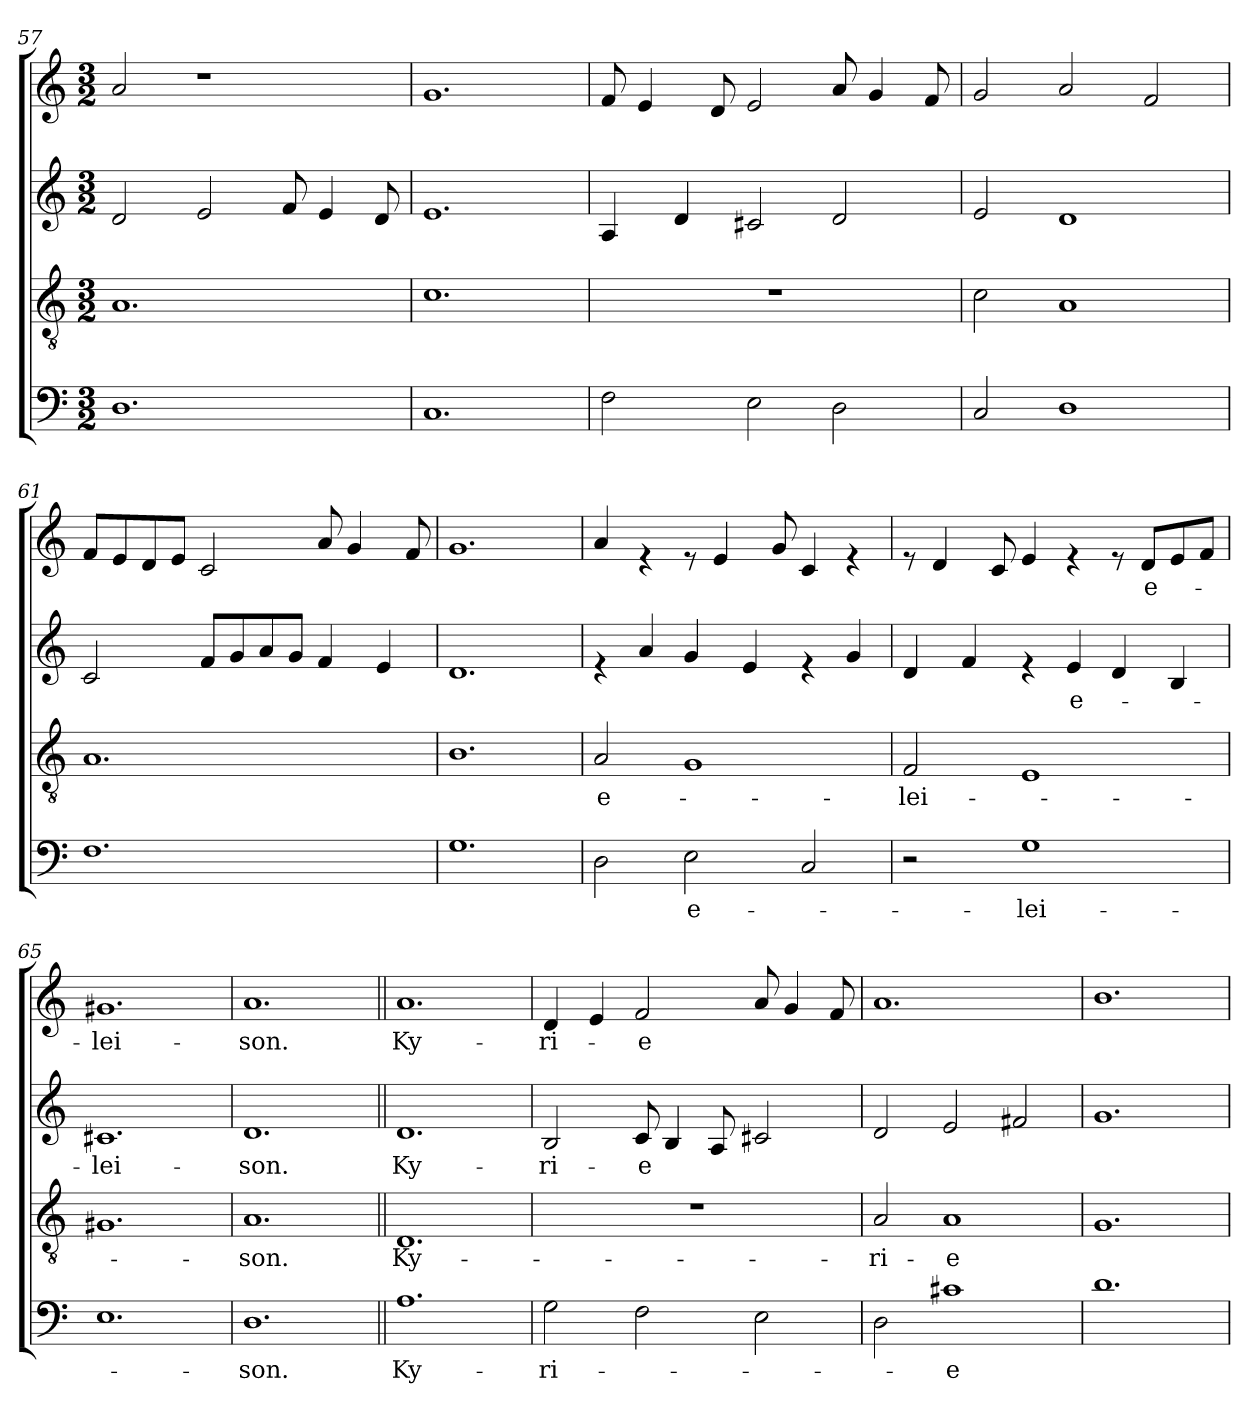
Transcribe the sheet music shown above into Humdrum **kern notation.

**kern	**text	**kern	**text	**kern	**text	**kern	**text
*part4	*part4	*part3	*part3	*part2	*part2	*part1	*part1
*staff4	*staff4	*staff3	*staff3	*staff2	*staff2	*staff1	*staff1
*clefF4	*	*clefGv2	*	*clefG2	*	*clefG2	*
*k[]	*	*k[]	*	*k[]	*	*k[]	*
*C:	*	*C:	*	*C:	*	*C:	*
*M3/2	*	*M3/2	*	*M3/2	*	*M3/2	*
=57	=57	=57	=57	=57	=57	=57	=57
1.D	.	1.A	.	2d/	.	2a/	.
.	.	.	.	2e/	.	1r	.
.	.	.	.	8f/	.	.	.
.	.	.	.	4e/	.	.	.
.	.	.	.	8d/	.	.	.
=58	=58	=58	=58	=58	=58	=58	=58
1.C	.	1.c	.	1.e	.	1.g	.
=59	=59	=59	=59	=59	=59	=59	=59
!	!	!LO:N:vis=1	!	!	!	!	!
2F\	.	1.r	.	4A/	.	8f/	.
.	.	.	.	.	.	4e/	.
.	.	.	.	4d/	.	.	.
.	.	.	.	.	.	8d/	.
2E\	.	.	.	2c#X/	.	2e/	.
2D\	.	.	.	2d/	.	8a/	.
.	.	.	.	.	.	4g/	.
.	.	.	.	.	.	8f/	.
!!LO:PB:g=z
=60	=60	=60	=60	=60	=60	=60	=60
2C/	.	2c\	.	2e/	.	2g/	.
1D	.	1A	.	1d	.	2a/	.
.	.	.	.	.	.	2f/	.
=61	=61	=61	=61	=61	=61	=61	=61
1.F	.	1.A	.	2c/	.	8f/L	.
.	.	.	.	.	.	8e/	.
.	.	.	.	.	.	8d/	.
.	.	.	.	.	.	8e/J	.
.	.	.	.	8f/L	.	2c/	.
.	.	.	.	8g/	.	.	.
.	.	.	.	8a/	.	.	.
.	.	.	.	8g/J	.	.	.
.	.	.	.	4f/	.	8a/	.
.	.	.	.	.	.	4g/	.
.	.	.	.	4e/	.	.	.
.	.	.	.	.	.	8f/	.
=62	=62	=62	=62	=62	=62	=62	=62
1.G	.	1.B	.	1.d	.	1.g	.
=63	=63	=63	=63	=63	=63	=63	=63
!	!	!	!LO:LY:b	!	!	!	!
2D\	.	2A/	e-	4re	.	4a/	.
.	.	.	.	4a/	.	4re	.
!	!LO:LY:b	!	!	!	!	!	!
2E\	e-	1G	.	4g/	.	8re	.
.	.	.	.	.	.	4e/	.
.	.	.	.	4e/	.	.	.
.	.	.	.	.	.	8g/	.
2C/	.	.	.	4re	.	4c/	.
.	.	.	.	4g/	.	4re	.
=64	=64	=64	=64	=64	=64	=64	=64
!	!	!	!LO:LY:b	!	!	!	!
2r	.	2F/	-lei-	4d/	.	8re	.
.	.	.	.	.	.	4d/	.
.	.	.	.	4f/	.	.	.
.	.	.	.	.	.	8c/	.
!	!LO:LY:b	!	!	!	!	!	!
1G	-lei-	1E	.	4re	.	4e/	.
!	!	!	!	!	!LO:LY:b	!	!
.	.	.	.	4e/	e-	4re	.
.	.	.	.	4d/	.	8re	.
!	!	!	!	!	!	!	!LO:LY:b
.	.	.	.	.	.	8d/L	e-
.	.	.	.	4B/	.	8e/	.
.	.	.	.	.	.	8f/J	.
!!LO:LB:g=z
=65	=65	=65	=65	=65	=65	=65	=65
!	!	!	!	!	!LO:LY:b	!	!LO:LY:b
1.E	.	1.G#X	.	1.c#X	-lei-	1.g#X	-lei-
=66	=66	=66	=66	=66	=66	=66	=66
!	!LO:LY:b	!	!LO:LY:b	!	!LO:LY:b	!	!LO:LY:b
1.D	-son.	1.A	-son.	1.d	-son.	1.a	-son.
=67||	=67||	=67||	=67||	=67||	=67||	=67||	=67||
!	!LO:LY:b	!	!LO:LY:b	!	!LO:LY:b	!	!LO:LY:b
1.A	Ky-	1.D	Ky-	1.d	Ky-	1.a	Ky-
=68	=68	=68	=68	=68	=68	=68	=68
!	!LO:LY:b	!	!	!	!LO:LY:b	!	!LO:LY:b
2G\	-ri-	1.r	.	2B/	-ri-	4d/	-ri-
.	.	.	.	.	.	4e/	.
!	!	!	!	!	!LO:LY:b	!	!LO:LY:b
2F\	.	.	.	8c/	-e	2f/	-e
.	.	.	.	4B/	.	.	.
.	.	.	.	8A/	.	.	.
2E\	.	.	.	2c#X/	.	8a/	.
.	.	.	.	.	.	4g/	.
.	.	.	.	.	.	8f/	.
=69	=69	=69	=69	=69	=69	=69	=69
!	!	!	!LO:LY:b	!	!	!	!
2D\	.	2A/	-ri-	2d/	.	1.a	.
!	!LO:LY:b	!	!LO:LY:b	!	!	!	!
1c#X	-e	1A	-e	2e/	.	.	.
.	.	.	.	2f#X/	.	.	.
!!LO:LB:g=z
=70	=70	=70	=70	=70	=70	=70	=70
1.d	.	1.G	.	1.g	.	1.b	.
=	=	=	=	=	=	=	=
*-	*-	*-	*-	*-	*-	*-	*-
